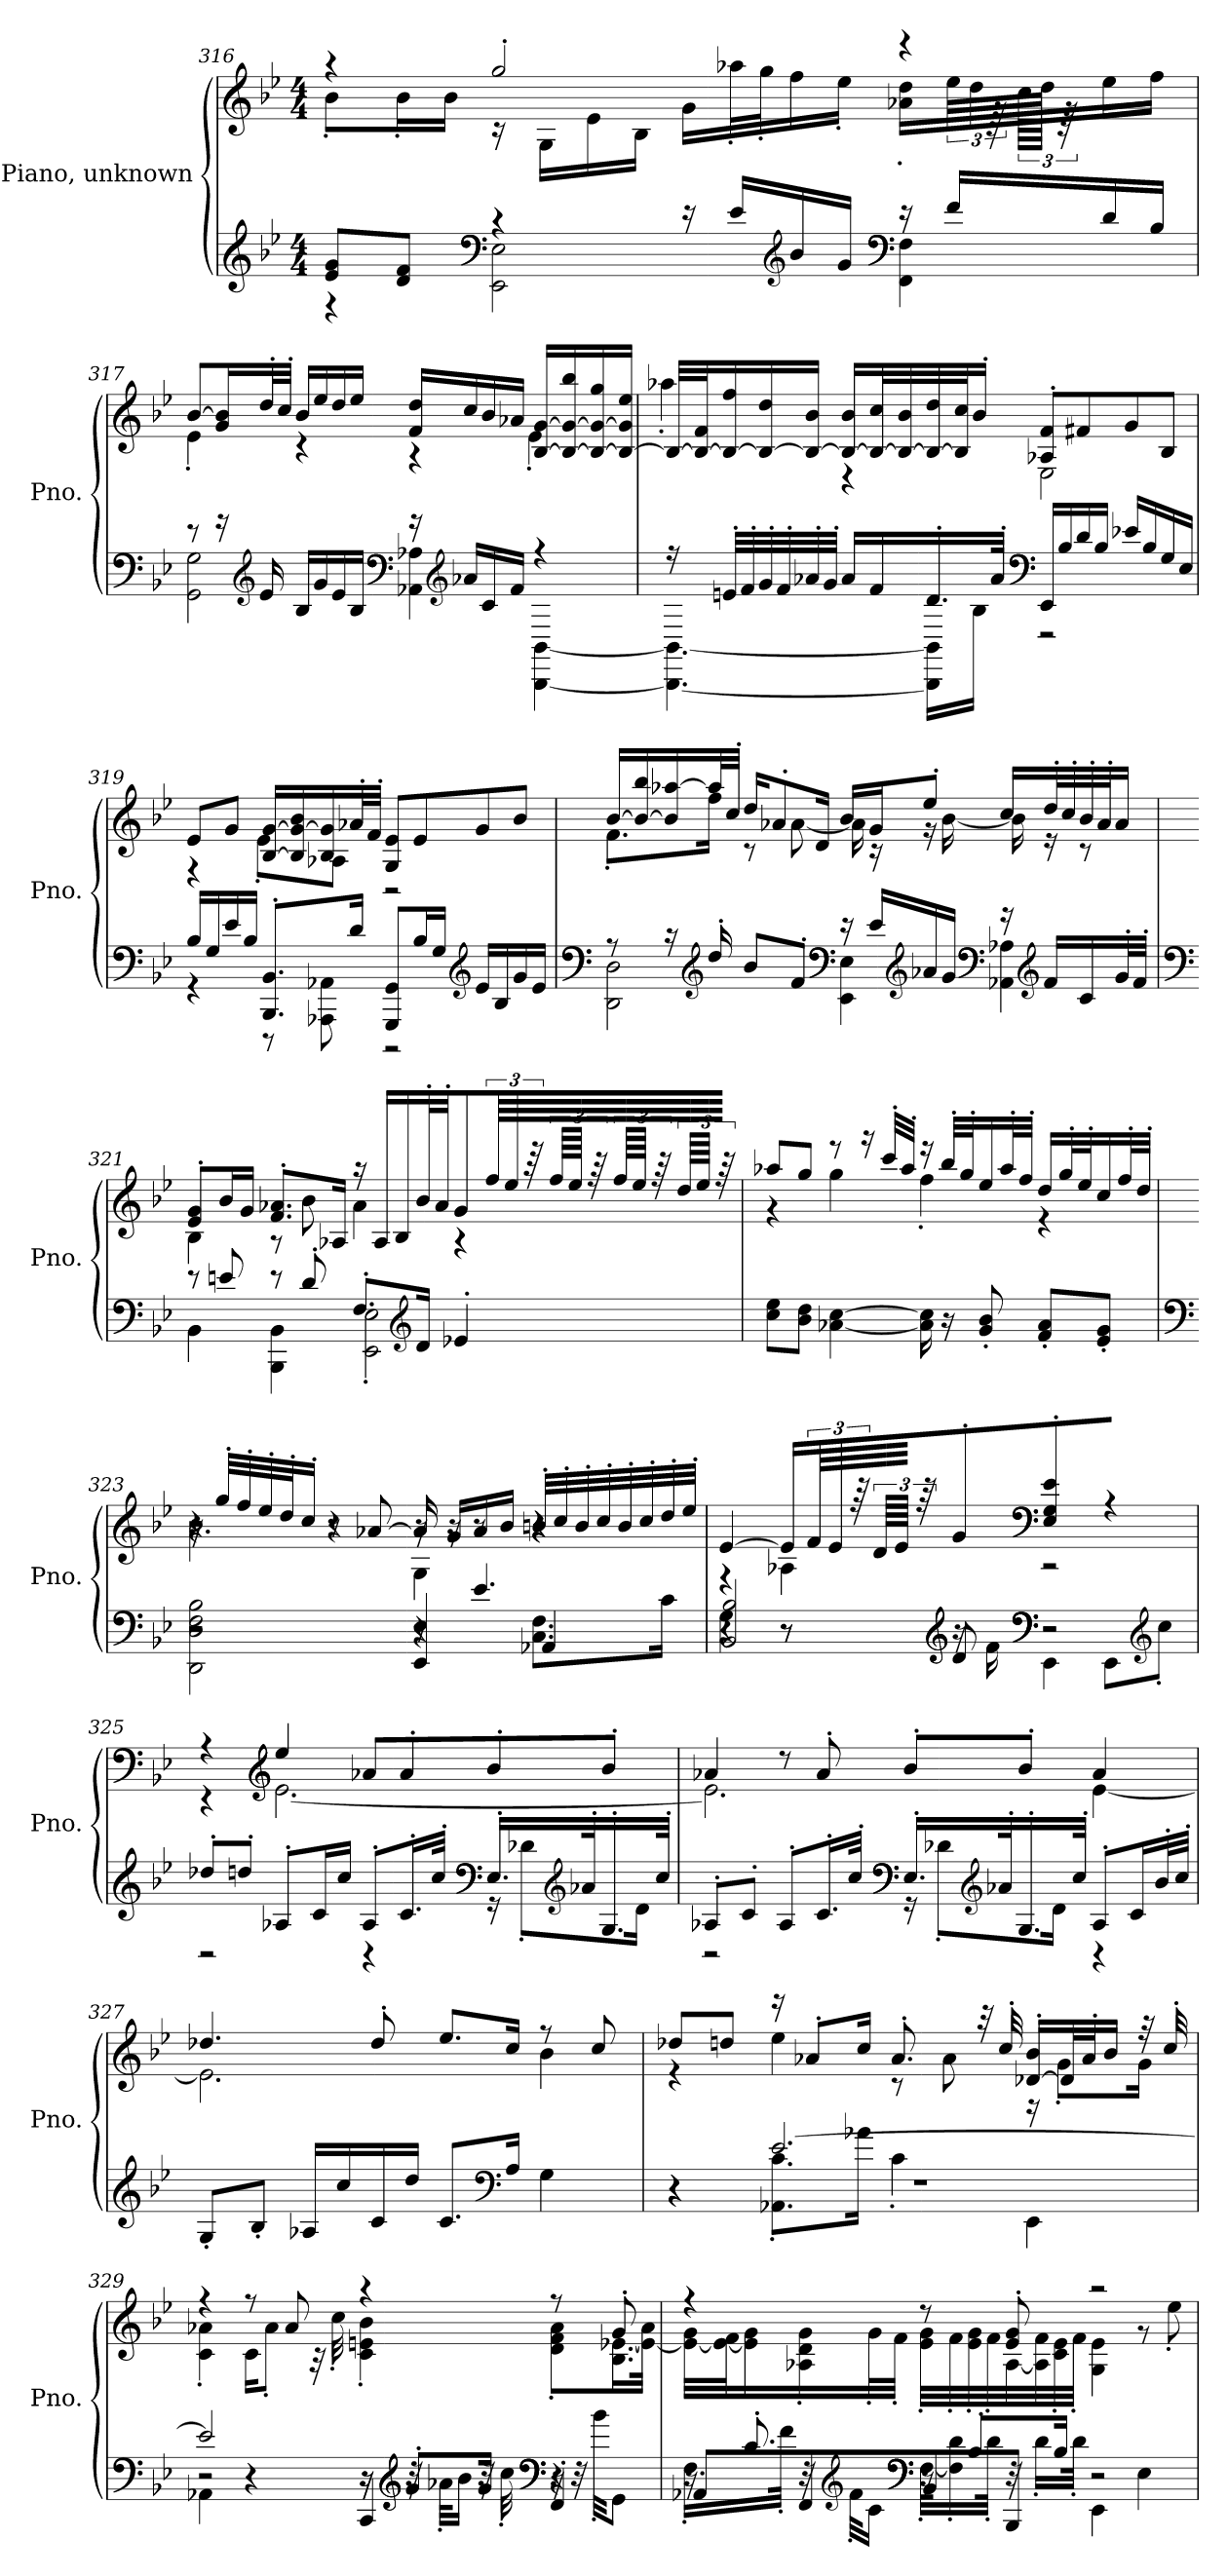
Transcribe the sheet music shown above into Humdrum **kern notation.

**kern	**kern
*part1	*part1
*staff2	*staff1
*I"Piano, unknown	*
*I'Pno.	*
!!LO:LB:g=z
*clefG2	*clefG2
*k[b-e-]	*k[b-e-]
*M4/4	*M4/4
=316	=316
*^	*^
8e-/ 8g/L	4r	4r	8b-'\L
8d/ 8f/J	.	.	16b-'\L
.	.	.	16b-\JJ
*clefF4	*	*	*
4r	2EE-\ 2E-\	2gg'/	16r
.	.	.	16G\LL
.	.	.	16e-\
.	.	.	16B-\JJ
16r	.	.	16g\LL
16e-/LL	.	.	32aa-X'\L
.	.	.	32gg'\J
*clefG2	*	*	*
16b-/	.	.	16ff\
16g/JJ	.	.	16ee-'\JJ
*clefF4	*	*	*
16r	4FF\ 4F\	4r	16a-X\' 16dd\'LL
16f/LL	.	.	96ee-\LL
.	.	.	96dd\JJJJ
.	.	.	96r
.	.	.	96cc\LLLL
.	.	.	96dd\JJJJ
.	.	.	96r
16d/	.	.	16ee-\LL
16B-/JJ	.	.	16ff\JJ
!!LO:LB:g=z	!!
=317	=317	=317	=317
8r	2GG\ 2G\	[8b-/L	4e-'\
16r	.	16g/ 16b-/]L	.
*clefG2	*	*	*
16e-/	.	32dd'/L	.
.	.	32cc'/JJJ	.
16B-/LL	.	16b-/LL	4r
16g/	.	16ee-/	.
16e-/	.	16dd/	.
16B-/JJ	.	16ee-/JJ	.
*clefF4	*	*	*
16r	4AA-X\ 4A-X\	16f/ 16dd/LL	4r
*clefG2	*	*	*
16a-X/LL	.	16cc/	.
16c/	.	16b-/	.
16f/JJ	.	16a-X/JJ	.
4r	[4BBB-\ [4BB-\	[16B-/ [16g/LL	4e-'\
.	.	16B-/_ 16g/_ 16bb-/	.
.	.	16B-/_ 16g/_ 16gg/	.
.	.	16B-/_ 16g/] 16ee-/JJ	.
!!LO:LB:g=z	!!
=318	=318	=318	=318
16r	4.BBB-\_ 4.BB-\_	32B-/LLL_	4aa-X'\
.	.	32B-/_ 32f/J	.
32en'/LLL	.	16B-/_ 16ff/	.
32f'/	.	.	.
32g'/	.	16B-/_ 16dd/	.
32f'/	.	.	.
32a-X'/	.	16B-/_ 16b-/JJ	.
32g'/JJJ	.	.	.
16a-/LL	.	16B-/_ 16b-/LL	4r
16f/	.	32B-/_ 32cc/L	.
.	.	32B-/_ 32b-/	.
16.d'/	16BBB-\] 16BB-\]LL	32B-/_ 32dd/	.
.	.	32B-/] 32cc/J	.
.	16B-\JJ	16b-'/JJ	.
32a-'/JJk	.	.	.
*clefF4	*	*	*
16EE-/LL	2r	8A-X/' 8f/'L	2E-\
16B-/	.	.	.
16d/	.	8f#X/	.
16B-/JJ	.	.	.
16e-X/LL	.	8g/	.
16B-/	.	.	.
16G/	.	8B-/J	.
16E-/JJ	.	.	.
!!LO:PB:g=z	!!
=319	=319	=319	=319
16B-/LL	4r	8e-/L	4r
16G/	.	.	.
16e-/	.	8g/J	.
16B-/JJ	.	.	.
8.BBB-/' 8.BB-/'L	8r	[16B-/ [16g/LL	8e-'\L
.	.	16B-/] 16g/_ 16b-/	.
.	8AAA-X\ 8AA-X\	16B-/ 16g/]	8A-X\J
16d/Jk	.	32a-X'/L	.
.	.	32f'/JJJ	.
8GGG/ 8GG/L	2r	8G/ 8e-/L	2r
16B-/L	.	8e-/	.
16G/JJ	.	.	.
*clefG2	*	*	*
16e-/LL	.	8g/	.
16B-/	.	.	.
16g/	.	8b-/J	.
16e-/JJ	.	.	.
!!LO:LB:g=z	!!
=320	=320	=320	=320
*clefF4	*	*	*
8r	2DD\ 2D\	[16b-/LL	8.f'\L
.	.	16b-/_ 16bb-/	.
16r	.	16b-/] [16aa-X/	.
*clefG2	*	*	*
16dd'/	.	32aa-/L]	16ff\Jk
.	.	32cc'/JJJ	.
8b-/L	.	16dd/KL	8r
.	.	8a-X'/	.
8f'/J	.	.	[8a-\
.	.	16d/Jk	.
*clefF4	*	*	*
16r	4EE-\ 4E-\	16b-/LL	16a-\]
16e-/LL	.	16g/J	16r
*clefG2	*	*	*
16a-X/	.	8ee-'/J	16r
16g/JJ	.	.	[16b-\
*clefF4	*	*	*
16r	4AA-X\ 4A-X\	16cc/LL	16b-\]
*clefG2	*	*	*
16f/LL	.	32dd'/L	16r
.	.	32cc'/	.
16c/	.	32b-'/	8r
.	.	32a-'/J	.
32g'/L	.	16a-/JJ	.
32f'/JJJ	.	.	.
!!LO:LB:g=z	!!
=321	=321	=321	=321
*clefF4	*	*	*
8r	4BB-\	8e-/' 8g/'L	4B-\
8en/	.	16b-/L	.
.	.	16g/JJ	.
8r	4BBB-\ 4BB-\	8.f/' 8.a-X/'L	8r
8d'/	.	.	8b-\
.	.	16A-X/Jk	.
8.F'/L	2EE-\' 2E-\'	16r	4a-\
.	.	16A-/LL	.
.	.	16B-/	.
*clefG2	*	*	*
16d/Jk	.	32b-'/L	.
.	.	32a-'/JJ	.
4e-X'/	.	8g/	4r
.	.	96ff/LLL	.
.	.	96ee-/JJJJ	.
.	.	96r	.
.	.	96ff/LLLL	.
.	.	96ee-/JJJJ	.
.	.	96r	.
.	.	96ff/LLLL	.
.	.	96ee-/JJJJ	.
.	.	96r	.
.	.	96dd/LLLL	.
.	.	96ee-/JJJJ	.
.	.	96r	.
*v	*v	*	*
!!LO:LB:g=z	!!
=322	=322	=322
8cc\ 8ee-\L	8aa-X/L	4r
8b-\ 8dd\J	8gg/J	.
[4a-X\ [4cc\	8r	4gg\
.	16r	.
.	32ccc'/LLL	.
.	32aa-'/JJJ	.
16a-\] 16cc\]	16r	4ff'\
16r	32bb-'/LLL	.
.	32gg'/J	.
8g/' 8b-/'	16ee-/	.
.	32aa-'/L	.
.	32ff'/JJJ	.
8f/' 8a-/'L	16dd/LL	4r
.	32gg'/L	.
.	32ee-'/J	.
8e-/' 8g/'J	16cc/	.
.	32ff'/L	.
.	32dd'/JJJ	.
*	*v	*v
=323	=323
*clefF4	*
*^	*^
*	*^	*	*^
*	*	*	*	*	*^
2r	2DD\ 2D\ 2F\ 2B-\	2r	16r	2.b-\	4r	2r
.	.	.	32gg'/LLL	.	.	.
.	.	.	32ff'/	.	.	.
.	.	.	32ee-'/	.	.	.
.	.	.	32dd'/J	.	.	.
.	.	.	16cc'/JJ	.	.	.
.	.	.	4r	.	8r	.
.	.	.	.	.	[8a-X/	.
8r	4r	4EE-/ 4E-/	16r	.	16a-/]	4G\
.	.	.	16g/LL	.	16r	.
4.e-/	.	.	16a-/	.	8r	.
.	.	.	16b-/JJ	.	.	.
.	8.C\ 8.F\L	4AA-X/	32bn'/LLL	4r	4r	4r
.	.	.	32cc'/	.	.	.
.	.	.	32b'/	.	.	.
.	.	.	32cc'/	.	.	.
.	.	.	32b'/	.	.	.
.	.	.	32cc'/	.	.	.
.	16c\Jk	.	32dd'/	.	.	.
.	.	.	32ee-'/JJJ	.	.	.
*	*	*	*	*v	*v	*v
!!LO:LB:g=z
=324	=324	=324	=324	=324
4r	4G\	2BB-/ 2B-/	[4e-/	4r
8r	8r	.	16e-/LL]	4A-X\
.	.	.	96f/LL	.
.	.	.	96e-/JJJJ	.
.	.	.	96r	.
.	.	.	96d/LLLL	.
.	.	.	96e-/JJJJ	.
.	.	.	96r	.
*clefG2	*	*	*	*
8d/	16r	.	8g'/	.
.	16f\	.	.	.
*clefF4	*	*	*clefF4	*
2r	4EE-\	2r	4E-/' 4G/' 4e-/'	2r
.	8EE-\L	.	4r	.
*clefG2	*	*	*	*
.	8cc'\J	.	.	.
*	*v	*v	*	*
=325	=325	=325	=325
8dd-X'/L	2r	4r	4r
8ddn'/J	.	.	.
*	*	*clefG2	*
8A-X'/L	.	4ee-/	[2.e-\
16c/L	.	.	.
16cc/JJ	.	.	.
8A-'/L	4r	8a-X/L	.
16.c'/L	.	8a-'/	.
32cc'/JJk	.	.	.
*clefF4	*	*	*
16.E-'/LL	16r	8b-'/	.
.	8d-X'\L	.	.
*clefG2	*	*	*
32a-X'/K	.	.	.
16.G'/	.	8b-'/J	.
.	16d-\Jk	.	.
32cc'/JJk	.	.	.
!!LO:LB:g=z	!!
=326	=326	=326	=326
8A-X'/L	2r	4a-X/	2.e-\]
8c'/J	.	.	.
8A-'/L	.	8r	.
16.c'/L	.	8a-'/	.
32cc'/JJk	.	.	.
*clefF4	*	*	*
16.E-'/LL	16r	8b-'/L	.
.	8d-X'\L	.	.
*clefG2	*	*	*
32a-X'/K	.	.	.
16.G'/	.	8b-'/J	.
.	16d-\Jk	.	.
32cc'/JJk	.	.	.
8A-'/L	4r	4a-/	[4e-\
16c/L	.	.	.
32b-'/L	.	.	.
32cc'/JJJ	.	.	.
*v	*v	*	*
=327	=327	=327
8G'/L	4.dd-X/	2.e-\]
8B-'/J	.	.
16A-X/LL	.	.
16cc/	.	.
16c/	8dd-'/	.
16dd/JJ	.	.
8.c/L	8.ee-/L	.
*clefF4	*	*
16A-/Jk	16cc/Jk	.
4G\	8r	4b-\
.	8cc/	.
!!LO:PB:g=z	!!
=328	=328	=328
*^	*	*
*	*^	*	*
1r	4r	4r	8dd-X/L	4r
.	.	.	8ddn/J	.
.	8.AA-X\' 8.c\'L	[2.e-/	16r	4ee-\
.	.	.	8a-X'/L	.
.	16a-X\Jk	.	16cc/Jk	.
.	4c'\	.	8.a-'/	8r
.	.	.	.	8a-\
.	.	.	32r	.
.	.	.	32cc'/	.
.	4EE-\	.	[16d-X/' 16b-/'LL	16r
.	.	.	32d-/L]	8g'\L
.	.	.	32a-'/J	.
.	.	.	16b-/JJ	.
.	.	.	32r	16g\Jk
.	.	.	32cc'/	.
=329	=329	=329	=329	=329
2r	4AA-X\	2e-/]	4r	4c\' 4a-X\'
.	4r	.	8r	16c\KL
.	.	.	.	8a-'\J
.	.	.	8a-/	.
.	.	.	.	32r
.	.	.	.	32cc'\
16r	16r	4CC/	4r	4c\' 4en\' 4b-\'
*clefG2	*	*	*	*
8g'/L	32r	.	.	.
.	32a-X'\KLL	.	.	.
.	16b-\JJ	.	.	.
16g/Jk	32r	.	.	.
.	32cc'\	.	.	.
*clefF4	*	*	*	*
4r	16r	4FF'/	8r	8d\' 8f\' 8a-\'L
.	32r	.	.	.
.	32b-'\KKL	.	.	.
.	8GG\J	.	8g'/	16.B-\ [16.e-X\L
.	.	.	.	32e-\_ 32a-\JJk
!!LO:LB:g=z	!!
=330	=330	=330	=330	=330
16r	16.F'\LL	8AA-X/L	4r	32e-\_ 32g\LLL
.	.	.	.	32e-\_ 32f\J
8.c'/	.	.	.	16e-\] 16g\
.	32f'\JJk	.	.	.
.	32r	8FF/	.	16A-X\' 16d\' 16g\'
*clefG2	*	*	*	*
.	32f'\KLL	.	.	.
.	16c\JJ	.	.	32g'\L
.	.	.	.	32f'\JJJ
*clefF4	*	*	*	*
16r	[32F'\KLL	8BB-/	8r	32e-\' 32g\'LLL
.	16F\]' 16d\'	.	.	32f'\
8B-'/L	.	.	.	32e-\' 32g\'
.	32d'\JJk	.	.	32f'\
.	32r	8BBB-/J	8e-/' 8g/'	[32A-\
.	16d'\LL	.	.	32A-\] 32f\
16B-/Jk	.	.	.	32c\' 32e-\'
.	32d'\JJk	.	.	32f'\JJJ
2r	4EE-\	2r	2r	4G\ 4e-\
.	4E-\	.	.	8r
.	.	.	.	8ee-'\
*v	*v	*v	*	*
*	*v	*v
=	=
*-	*-
